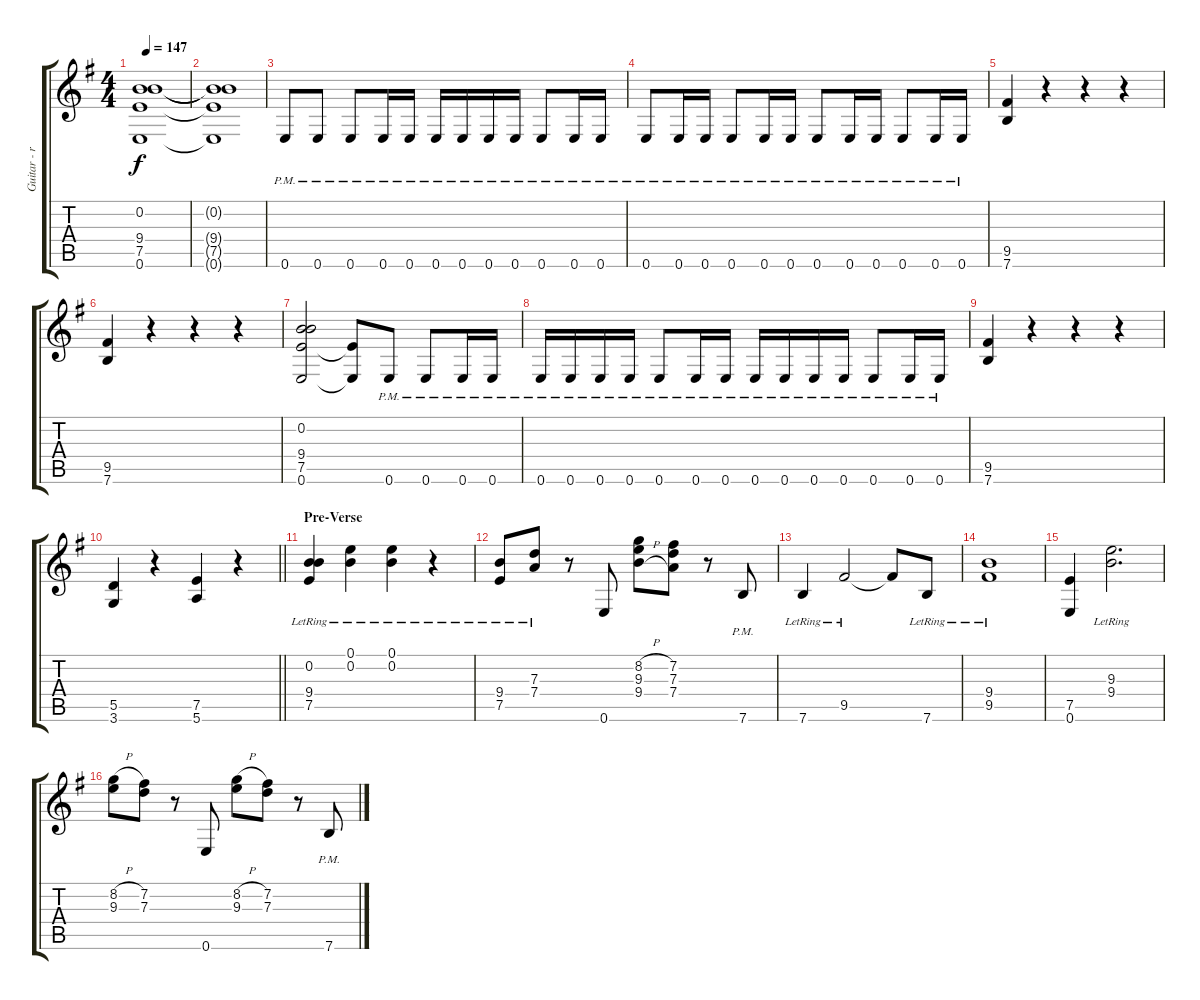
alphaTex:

\track ("Guitar - right - Glenn Tipton" "Guitar - r") {instrument distortionguitar}
\staff {score tabs}
\tuning (E4 B3 G3 D3 A2 E2) {hide}
\ts (4 4)
\tempo 147
\clef g2
\ks g
(0.2 9.4 7.5 0.6).1{dy f instrument distortionguitar} |
(0.2{t} 9.4{t} 7.5{t} 0.6{t}).1 |
0.6{pm}.8 0.6{pm}.8 0.6{pm}.8 0.6{pm}.16 0.6{pm}.16 0.6{pm}.16 0.6{pm}.16 0.6{pm}.16 0.6{pm}.16 0.6{pm}.8 0.6{pm}.16 0.6{pm}.16 |
0.6{pm}.8 0.6{pm}.16 0.6{pm}.16 0.6{pm}.8 0.6{pm}.16 0.6{pm}.16 0.6{pm}.8 0.6{pm}.16 0.6{pm}.16 0.6{pm}.8 0.6{pm}.16 0.6{pm}.16 |
(9.5 7.6).4 r.4 r.4 r.4 |
(9.5 7.6).4 r.4 r.4 r.4 |
(0.2 9.4 7.5 0.6).2 (7.5{t} 0.6{t}).8 0.6{pm}.8 0.6{pm}.8 0.6{pm}.16 0.6{pm}.16 |
0.6{pm}.16 0.6{pm}.16 0.6{pm}.16 0.6{pm}.16 0.6{pm}.8 0.6{pm}.16 0.6{pm}.16 0.6{pm}.16 0.6{pm}.16 0.6{pm}.16 0.6{pm}.16 0.6{pm}.8 0.6{pm}.16 0.6{pm}.16 |
(9.5 7.6).4 r.4 r.4 r.4 |
\barLineRight lightlight
(5.5 3.6).4 r.4 (7.5 5.6).4 r.4 |
\section ("" "Pre-Verse")
(0.2{lr} 9.4{lr} 7.5{lr}).4 (0.1{lr} 0.2{lr}).4 (0.1{lr} 0.2{lr}).4 r.4 |
(9.4{lr} 7.5{lr}).8 (7.3{lr} 7.4{lr}).8 r.8 0.6.8 (8.2{h} 9.3 9.4{h}).8 (7.2 7.3 7.4).8 r.8 7.6{pm}.8 |
7.6{lr}.4 9.5{lr}.2 9.5{t}.8 7.6{lr}.8 |
(9.4{lr} 9.5{lr}).1 |
(7.5 0.6).4 (9.3{lr} 9.4{lr}).2{d} |
(8.2{h} 9.3).8 (7.2 7.3).8 r.8 0.6.8 (8.2{h} 9.3).8 (7.2 7.3).8 r.8 7.6{pm}.8
